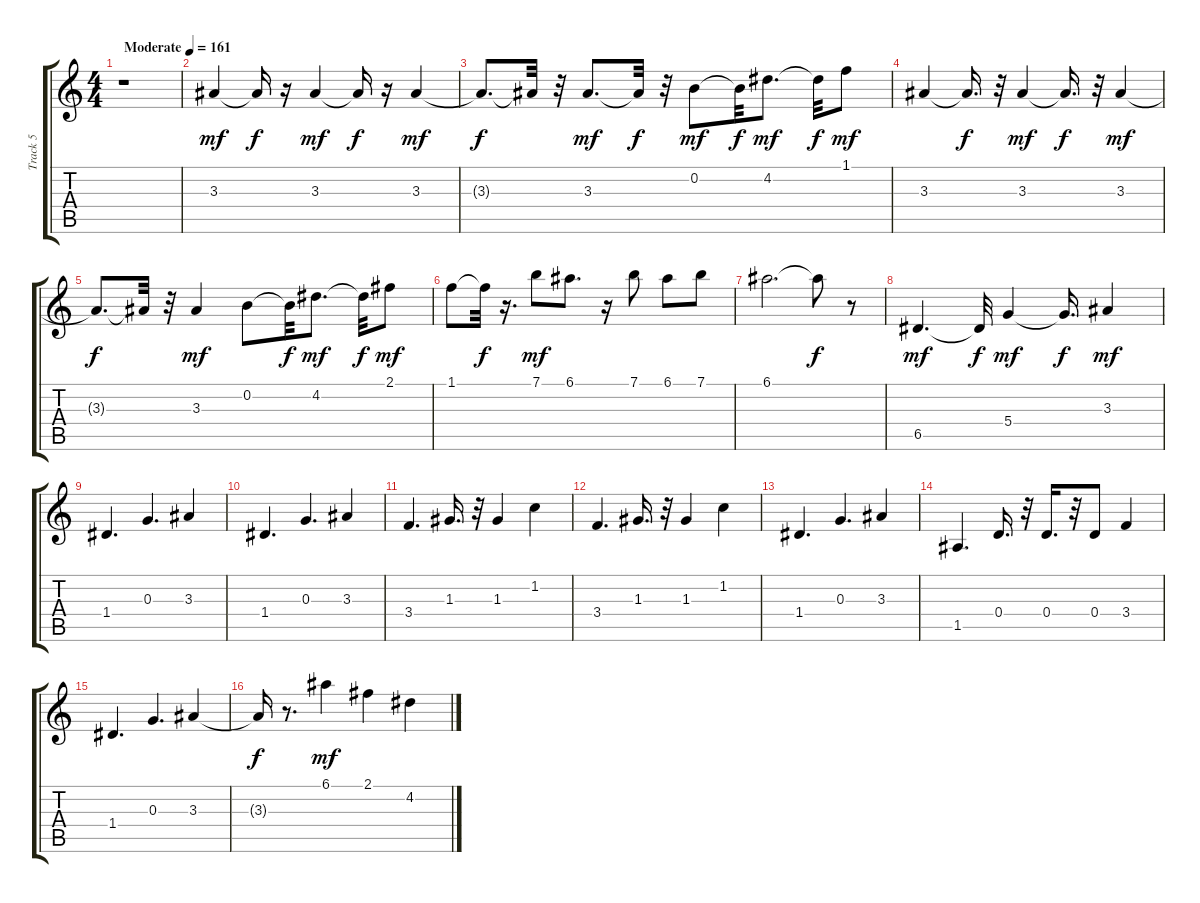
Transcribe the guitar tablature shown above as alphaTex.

\track ("Track 5" "Track 5") {instrument electricguitarclean}
\staff {score tabs}
\tuning (E4 B3 G3 D3 A2 E2) {hide}
\ts (4 4)
\tempo (161 "Moderate")
\clef g2
\ks c
r.1{dy mf instrument electricguitarclean} |
3.3.4 3.3{t}.16{dy f} r.16 3.3.4{dy mf} 3.3{t}.16{dy f} r.16 3.3.4{dy mf} |
3.3{t}.8{d dy f} 3.3{t}.32 r.32 3.3.8{d dy mf} 3.3{t}.32{dy f} r.32 0.2.8{dy mf} 0.2{t}.32{dy f} 4.2.8{d dy mf} 4.2{t}.32{dy f} 1.1.8{dy mf} |
3.3.4 3.3{t}.16{d dy f} r.32 3.3.4{dy mf} 3.3{t}.16{d dy f} r.32 3.3.4{dy mf} |
3.3{t}.8{d dy f} 3.3{t}.32 r.32 3.3.4{dy mf} 0.2.8 0.2{t}.32{dy f} 4.2.8{d dy mf} 4.2{t}.32{dy f} 2.1.8{dy mf} |
1.1.8 1.1{t}.32{dy f} r.16{d} 7.1.8{dy mf} 6.1.8{d} r.16 7.1.8 6.1.8 7.1.8 |
6.1.2{d} 6.1{t}.8{dy f} r.8 |
6.5.4{d dy mf} 6.5{t}.32{dy f} 5.4.4{dy mf} 5.4{t}.16{d dy f} 3.3.4{dy mf} |
1.4.4{d} 0.3.4{d} 3.3.4 |
1.4.4{d} 0.3.4{d} 3.3.4 |
3.4.4{d} 1.3.16{d} r.32 1.3.4 1.2.4 |
3.4.4{d} 1.3.16{d} r.32 1.3.4 1.2.4 |
1.4.4{d} 0.3.4{d} 3.3.4 |
1.5.4{d} 0.4.16{d} r.32 0.4.16{d} r.32 0.4.8 3.4.4 |
1.4.4{d} 0.3.4{d} 3.3.4 |
3.3{t}.16{dy f} r.8{d} 6.1.4{dy mf} 2.1.4 4.2.4
